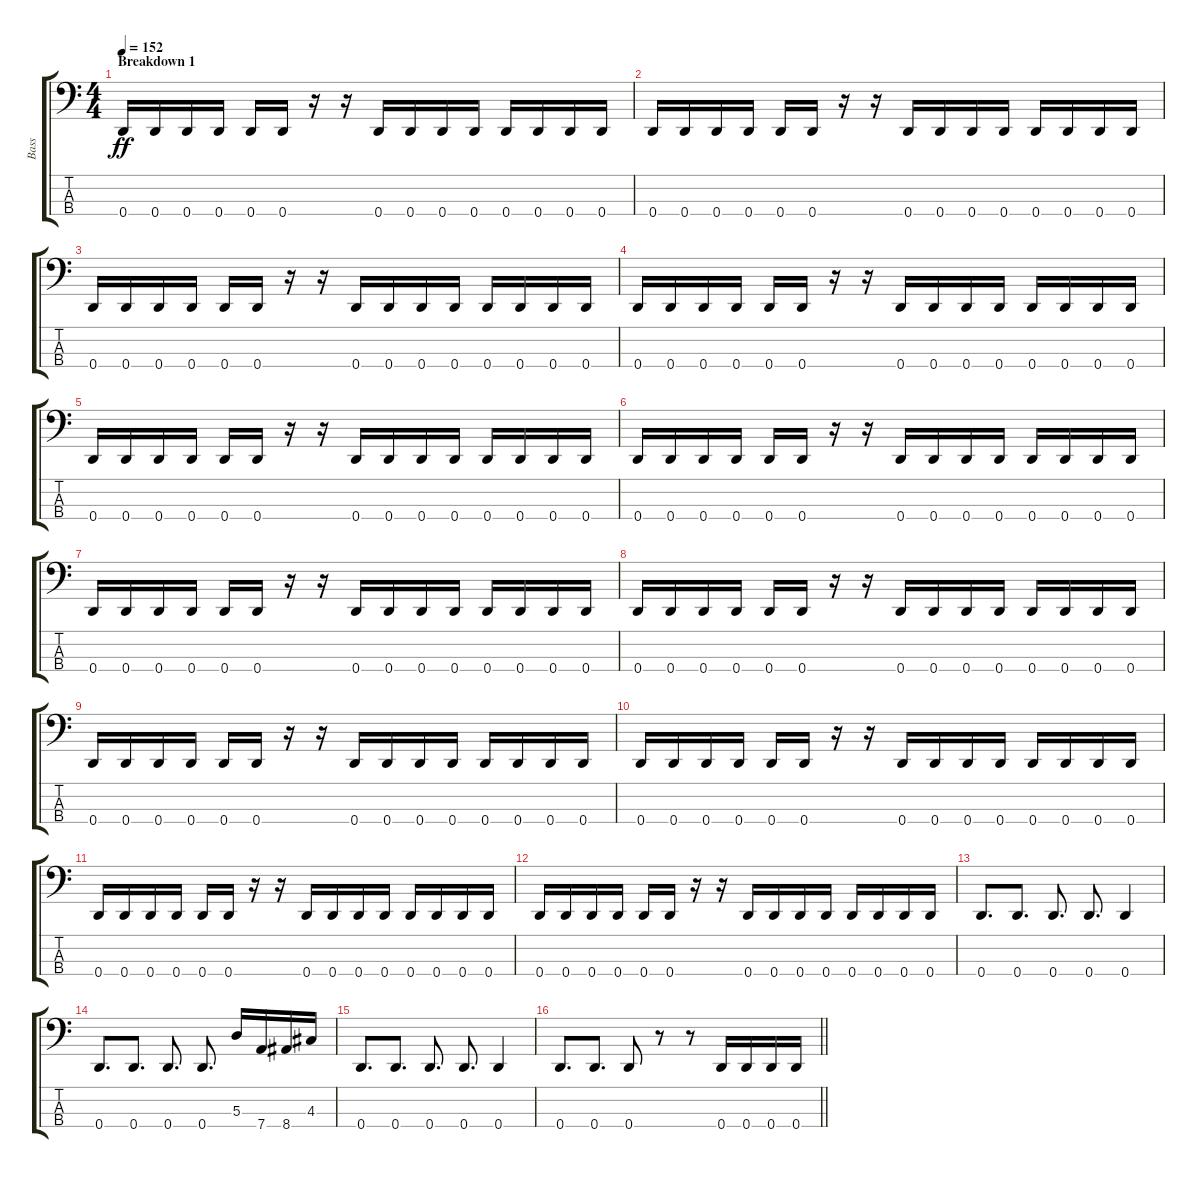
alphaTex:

\track ("Bass" "Bass") {instrument electricbasspick}
\staff {score tabs}
\tuning (G2 D2 A1 D1) {hide}
\ts (4 4)
\section ("" "Breakdown 1")
\tempo 152
\clef f4
\ks c
0.4.16{dy ff} 0.4.16 0.4.16 0.4.16 0.4.16 0.4.16 r.16 r.16 0.4.16 0.4.16 0.4.16 0.4.16 0.4.16 0.4.16 0.4.16 0.4.16 |
0.4.16 0.4.16 0.4.16 0.4.16 0.4.16 0.4.16 r.16 r.16 0.4.16 0.4.16 0.4.16 0.4.16 0.4.16 0.4.16 0.4.16 0.4.16 |
0.4.16 0.4.16 0.4.16 0.4.16 0.4.16 0.4.16 r.16 r.16 0.4.16 0.4.16 0.4.16 0.4.16 0.4.16 0.4.16 0.4.16 0.4.16 |
0.4.16 0.4.16 0.4.16 0.4.16 0.4.16 0.4.16 r.16 r.16 0.4.16 0.4.16 0.4.16 0.4.16 0.4.16 0.4.16 0.4.16 0.4.16 |
0.4.16 0.4.16 0.4.16 0.4.16 0.4.16 0.4.16 r.16 r.16 0.4.16 0.4.16 0.4.16 0.4.16 0.4.16 0.4.16 0.4.16 0.4.16 |
0.4.16 0.4.16 0.4.16 0.4.16 0.4.16 0.4.16 r.16 r.16 0.4.16 0.4.16 0.4.16 0.4.16 0.4.16 0.4.16 0.4.16 0.4.16 |
0.4.16 0.4.16 0.4.16 0.4.16 0.4.16 0.4.16 r.16 r.16 0.4.16 0.4.16 0.4.16 0.4.16 0.4.16 0.4.16 0.4.16 0.4.16 |
0.4.16 0.4.16 0.4.16 0.4.16 0.4.16 0.4.16 r.16 r.16 0.4.16 0.4.16 0.4.16 0.4.16 0.4.16 0.4.16 0.4.16 0.4.16 |
0.4.16 0.4.16 0.4.16 0.4.16 0.4.16 0.4.16 r.16 r.16 0.4.16 0.4.16 0.4.16 0.4.16 0.4.16 0.4.16 0.4.16 0.4.16 |
0.4.16 0.4.16 0.4.16 0.4.16 0.4.16 0.4.16 r.16 r.16 0.4.16 0.4.16 0.4.16 0.4.16 0.4.16 0.4.16 0.4.16 0.4.16 |
0.4.16 0.4.16 0.4.16 0.4.16 0.4.16 0.4.16 r.16 r.16 0.4.16 0.4.16 0.4.16 0.4.16 0.4.16 0.4.16 0.4.16 0.4.16 |
0.4.16 0.4.16 0.4.16 0.4.16 0.4.16 0.4.16 r.16 r.16 0.4.16 0.4.16 0.4.16 0.4.16 0.4.16 0.4.16 0.4.16 0.4.16 |
0.4.8{d} 0.4.8{d} 0.4.8{d} 0.4.8{d} 0.4.4 |
0.4.8{d} 0.4.8{d} 0.4.8{d} 0.4.8{d} 5.3.16 7.4.16 8.4.16 4.3.16 |
0.4.8{d} 0.4.8{d} 0.4.8{d} 0.4.8{d} 0.4.4 |
\barLineRight lightlight
0.4.8{d} 0.4.8{d} 0.4.8 r.8 r.8 0.4.16 0.4.16 0.4.16 0.4.16
